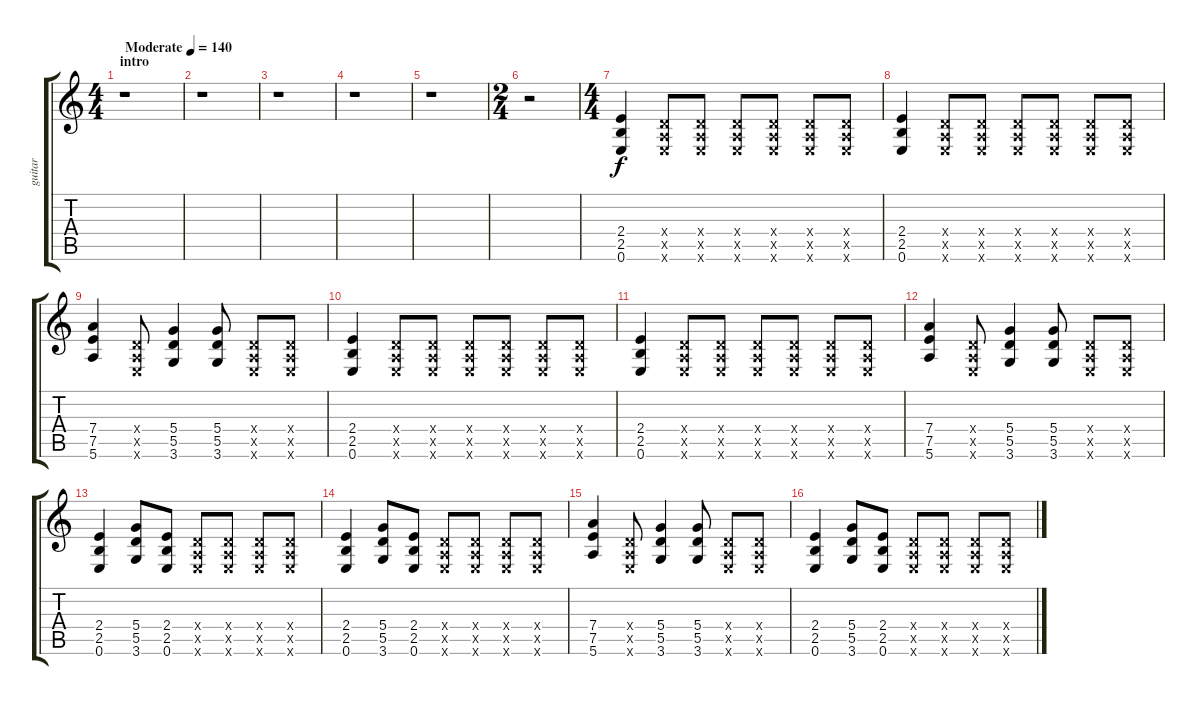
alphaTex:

\track ("guitar" "guitar") {instrument acousticguitarsteel}
\staff {score tabs}
\tuning (E4 B3 G3 D3 A2 E2) {hide}
\ts (4 4)
\section ("" "intro")
\tempo (140 "Moderate")
\clef g2
\ks aminor
r.1{dy f instrument acousticguitarsteel} |
r.1 |
r.1 |
r.1 |
r.1 |
\ts (2 4)
r.2 |
\ts (4 4)
(2.4 2.5 0.6).4 (0.4{x} 0.5{x} 0.6{x}).8 (0.4{x} 0.5{x} 0.6{x}).8 (0.4{x} 0.5{x} 0.6{x}).8 (0.4{x} 0.5{x} 0.6{x}).8 (0.4{x} 0.5{x} 0.6{x}).8 (0.4{x} 0.5{x} 0.6{x}).8 |
(2.4 2.5 0.6).4 (0.4{x} 0.5{x} 0.6{x}).8 (0.4{x} 0.5{x} 0.6{x}).8 (0.4{x} 0.5{x} 0.6{x}).8 (0.4{x} 0.5{x} 0.6{x}).8 (0.4{x} 0.5{x} 0.6{x}).8 (0.4{x} 0.5{x} 0.6{x}).8 |
(7.4 7.5 5.6).4 (0.4{x} 0.5{x} 0.6{x}).8 (5.4 5.5 3.6).4 (5.4 5.5 3.6).8 (0.4{x} 0.5{x} 0.6{x}).8 (0.4{x} 0.5{x} 0.6{x}).8 |
(2.4 2.5 0.6).4 (0.4{x} 0.5{x} 0.6{x}).8 (0.4{x} 0.5{x} 0.6{x}).8 (0.4{x} 0.5{x} 0.6{x}).8 (0.4{x} 0.5{x} 0.6{x}).8 (0.4{x} 0.5{x} 0.6{x}).8 (0.4{x} 0.5{x} 0.6{x}).8 |
(2.4 2.5 0.6).4 (0.4{x} 0.5{x} 0.6{x}).8 (0.4{x} 0.5{x} 0.6{x}).8 (0.4{x} 0.5{x} 0.6{x}).8 (0.4{x} 0.5{x} 0.6{x}).8 (0.4{x} 0.5{x} 0.6{x}).8 (0.4{x} 0.5{x} 0.6{x}).8 |
(7.4 7.5 5.6).4 (0.4{x} 0.5{x} 0.6{x}).8 (5.4 5.5 3.6).4 (5.4 5.5 3.6).8 (0.4{x} 0.5{x} 0.6{x}).8 (0.4{x} 0.5{x} 0.6{x}).8 |
(2.4 2.5 0.6).4 (5.4 5.5 3.6).8 (2.4 2.5 0.6).8 (0.4{x} 0.5{x} 0.6{x}).8 (0.4{x} 0.5{x} 0.6{x}).8 (0.4{x} 0.5{x} 0.6{x}).8 (0.4{x} 0.5{x} 0.6{x}).8 |
(2.4 2.5 0.6).4 (5.4 5.5 3.6).8 (2.4 2.5 0.6).8 (0.4{x} 0.5{x} 0.6{x}).8 (0.4{x} 0.5{x} 0.6{x}).8 (0.4{x} 0.5{x} 0.6{x}).8 (0.4{x} 0.5{x} 0.6{x}).8 |
(7.4 7.5 5.6).4 (0.4{x} 0.5{x} 0.6{x}).8 (5.4 5.5 3.6).4 (5.4 5.5 3.6).8 (0.4{x} 0.5{x} 0.6{x}).8 (0.4{x} 0.5{x} 0.6{x}).8 |
(2.4 2.5 0.6).4 (5.4 5.5 3.6).8 (2.4 2.5 0.6).8 (0.4{x} 0.5{x} 0.6{x}).8 (0.4{x} 0.5{x} 0.6{x}).8 (0.4{x} 0.5{x} 0.6{x}).8 (0.4{x} 0.5{x} 0.6{x}).8
